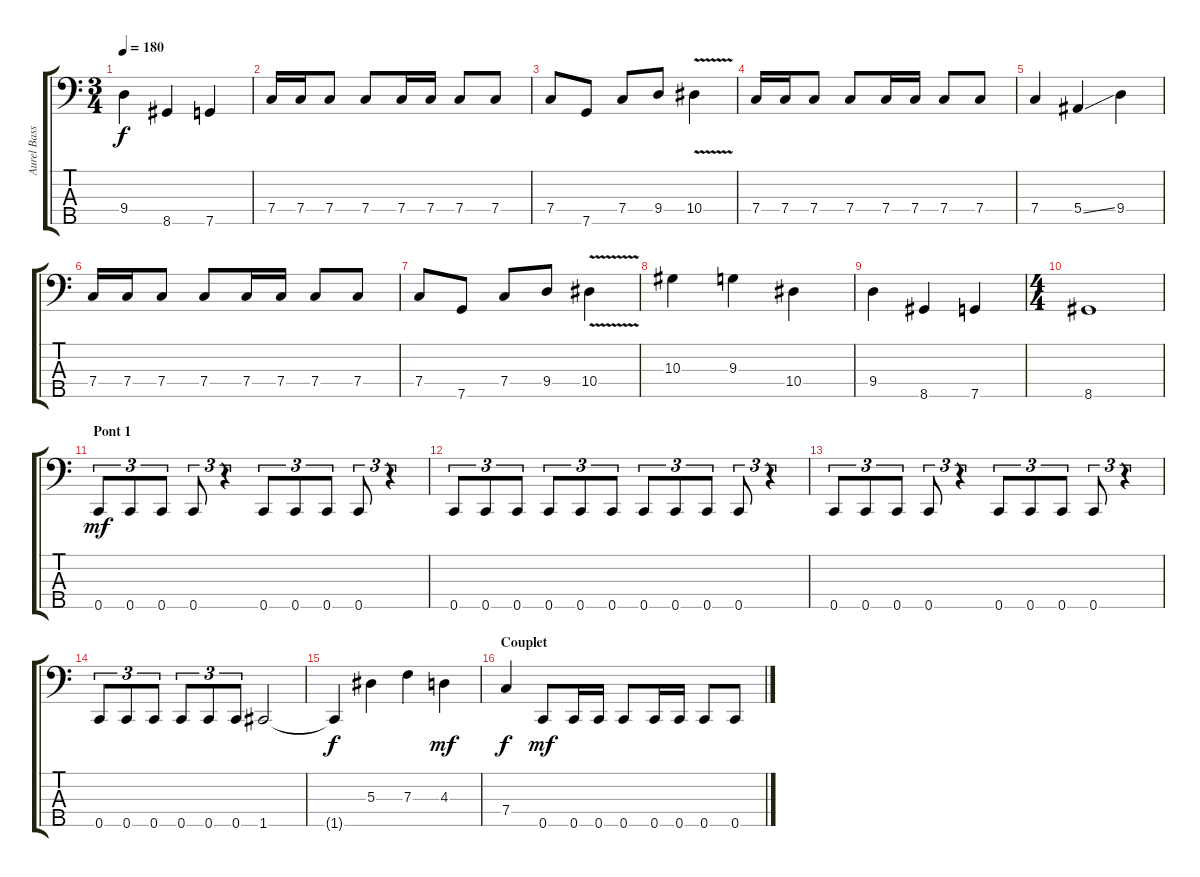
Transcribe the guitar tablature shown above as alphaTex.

\track ("Aurel Bass" "Aurel Bass") {instrument electricbassfinger}
\staff {score tabs}
\tuning (Ab2 Eb2 Bb1 F1 C1) {hide}
\ts (3 4)
\tempo 180
\clef f4
\ks c
9.4.4{dy f} 8.5.4 7.5.4 |
7.4.16 7.4.16 7.4.8 7.4.8 7.4.16 7.4.16 7.4.8 7.4.8 |
7.4.8 7.5.8 7.4.8 9.4.8 10.4{v}.4 |
7.4.16 7.4.16 7.4.8 7.4.8 7.4.16 7.4.16 7.4.8 7.4.8 |
7.4.4 5.4{ss}.4 9.4.4 |
7.4.16 7.4.16 7.4.8 7.4.8 7.4.16 7.4.16 7.4.8 7.4.8 |
7.4.8 7.5.8 7.4.8 9.4.8 10.4{v}.4 |
10.3.4 9.3.4 10.4.4 |
9.4.4 8.5.4 7.5.4 |
\ts (4 4)
8.5.1 |
\section ("" "Pont 1")
0.5.8{tu (3 2) dy mf} 0.5.8{tu (3 2)} 0.5.8{tu (3 2)} 0.5.8{tu (3 2)} r.4{tu (3 2)} 0.5.8{tu (3 2)} 0.5.8{tu (3 2)} 0.5.8{tu (3 2)} 0.5.8{tu (3 2)} r.4{tu (3 2)} |
0.5.8{tu (3 2)} 0.5.8{tu (3 2)} 0.5.8{tu (3 2)} 0.5.8{tu (3 2)} 0.5.8{tu (3 2)} 0.5.8{tu (3 2)} 0.5.8{tu (3 2)} 0.5.8{tu (3 2)} 0.5.8{tu (3 2)} 0.5.8{tu (3 2)} r.4{tu (3 2)} |
0.5.8{tu (3 2)} 0.5.8{tu (3 2)} 0.5.8{tu (3 2)} 0.5.8{tu (3 2)} r.4{tu (3 2)} 0.5.8{tu (3 2)} 0.5.8{tu (3 2)} 0.5.8{tu (3 2)} 0.5.8{tu (3 2)} r.4{tu (3 2)} |
0.5.8{tu (3 2)} 0.5.8{tu (3 2)} 0.5.8{tu (3 2)} 0.5.8{tu (3 2)} 0.5.8{tu (3 2)} 0.5.8{tu (3 2)} 1.5.2 |
1.5{t}.4{dy f} 5.3.4 7.3.4 4.3.4{dy mf} |
\section ("" "Couplet")
7.4.4{dy f} 0.5.8{dy mf} 0.5.16 0.5.16 0.5.8 0.5.16 0.5.16 0.5.8 0.5.8
